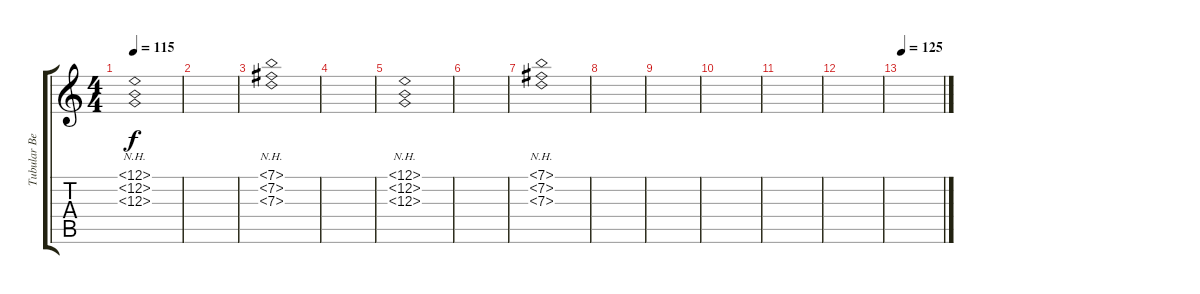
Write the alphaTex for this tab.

\track ("Tubular Bells" "Tubular Be") {instrument tubularbells}
\staff {score tabs}
\tuning (E4 B3 G3 D3 A2 E2) {hide}
\ts (4 4)
\tempo 115
\clef g2
\ks c
(12.1{nh} 12.2{nh} 12.3{nh}).1{dy f} |
|
(7.1{nh} 7.2{nh} 7.3{nh}).1 |
|
(12.1{nh} 12.2{nh} 12.3{nh}).1 |
|
(7.1{nh} 7.2{nh} 7.3{nh}).1 |
|
|
|
|
|
\tempo 125
